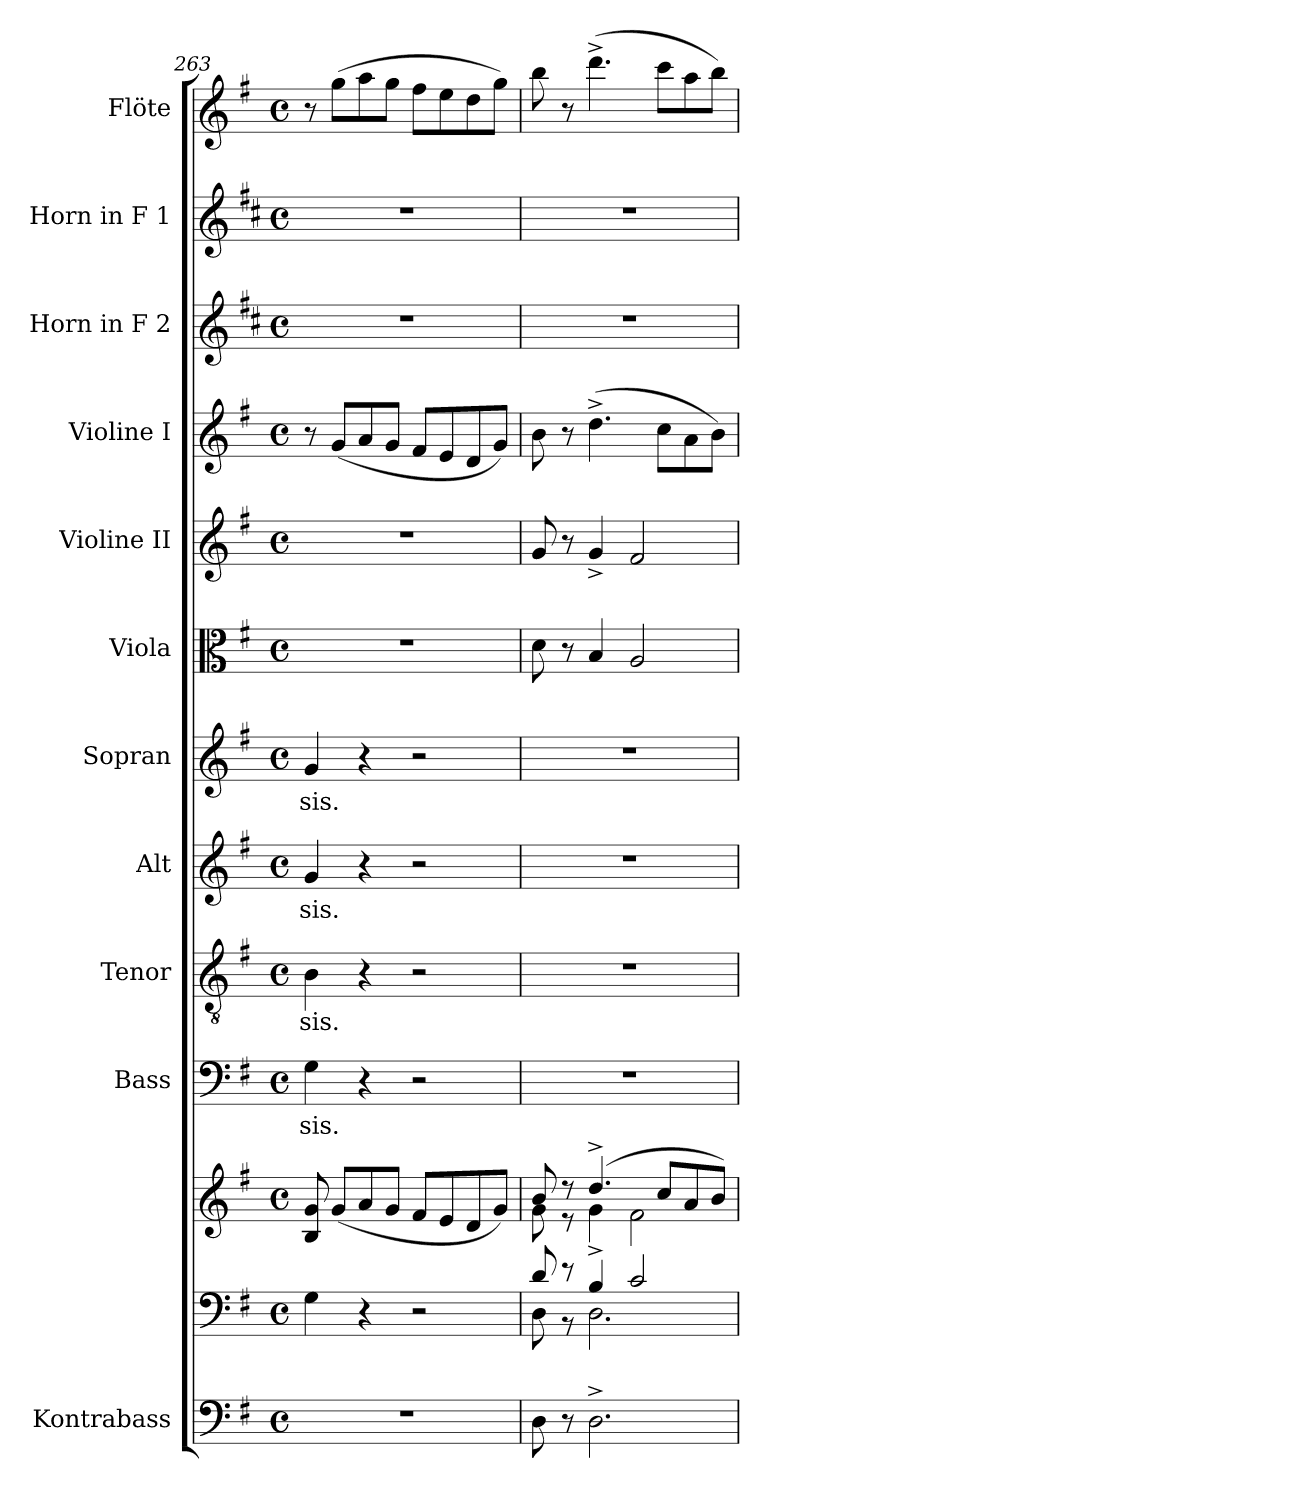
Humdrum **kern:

**kern	**kern	**kern	**kern	**text	**kern	**text	**kern	**text	**kern	**text	**kern	**kern	**kern	**kern	**kern	**kern
*part12	*part11	*part11	*part10	*part10	*part9	*part9	*part8	*part8	*part7	*part7	*part6	*part5	*part4	*part3	*part2	*part1
*staff13	*staff12	*staff11	*staff10	*staff10	*staff9	*staff9	*staff8	*staff8	*staff7	*staff7	*staff6	*staff5	*staff4	*staff3	*staff2	*staff1
*I"Kontrabass	*	*	*I"Bass	*	*I"Tenor	*	*I"Alt	*	*I"Sopran	*	*I"Viola	*I"Violine II	*I"Violine I	*I"Horn in F 2	*I"Horn in F 1	*I"Flöte
*I'Kb.	*	*	*I'B.	*	*I'T.	*	*I'A.	*	*I'S.	*	*I'Vla.	*I'Vl. II	*I'Vl. I	*	*	*I'Fl.
*clefF4	*clefF4	*clefG2	*clefF4	*	*clefGv2	*	*clefG2	*	*clefG2	*	*clefC3	*clefG2	*clefG2	*clefG2	*clefG2	*clefG2
*ITrd7c12	*	*	*	*	*	*	*	*	*	*	*	*	*	*ITrd4c7	*ITrd4c7	*
*k[f#]	*k[f#]	*k[f#]	*k[f#]	*	*k[f#]	*	*k[f#]	*	*k[f#]	*	*k[f#]	*k[f#]	*k[f#]	*k[f#]	*k[f#]	*k[f#]
*G:	*G:	*G:	*G:	*	*G:	*	*G:	*	*G:	*	*G:	*G:	*G:	*G:	*G:	*G:
*M4/4	*M4/4	*M4/4	*M4/4	*	*M4/4	*	*M4/4	*	*M4/4	*	*M4/4	*M4/4	*M4/4	*M4/4	*M4/4	*M4/4
*met(c)	*met(c)	*met(c)	*met(c)	*	*met(c)	*	*met(c)	*	*met(c)	*	*met(c)	*met(c)	*met(c)	*met(c)	*met(c)	*met(c)
=263	=263	=263	=263	=263	=263	=263	=263	=263	=263	=263	=263	=263	=263	=263	=263	=263
!	!	!	!	!LO:LY:b	!	!LO:LY:b	!	!LO:LY:b	!	!LO:LY:b	!	!	!	!	!	!
1r	4G\	8B/ 8g/	4G\	-sis.	4B\	-sis.	4g/	-sis.	4g/	-sis.	1r	1r	8r	1r	1r	8r
.	.	(<8g/L	.	.	.	.	.	.	.	.	.	.	(<8g/L	.	.	(>8gg\L
.	4r	8a/	4r	.	4r	.	4r	.	4r	.	.	.	8a/	.	.	8aa\
.	.	8g/J	.	.	.	.	.	.	.	.	.	.	8g/J	.	.	8gg\J
.	2r	8f#/L	2r	.	2r	.	2r	.	2r	.	.	.	8f#/L	.	.	8ff#\L
.	.	8e/	.	.	.	.	.	.	.	.	.	.	8e/	.	.	8ee\
.	.	8d/	.	.	.	.	.	.	.	.	.	.	8d/	.	.	8dd\
.	.	8g/J)	.	.	.	.	.	.	.	.	.	.	8g/J)	.	.	8gg\J)
=264	=264	=264	=264	=264	=264	=264	=264	=264	=264	=264	=264	=264	=264	=264	=264	=264
*	*^	*^	*	*	*	*	*	*	*	*	*	*	*	*	*	*
8DD\	8d/	8D\	8b/	8g\	1r	.	1r	.	1r	.	1r	.	8d\	8g/	8b\	1r	1r	8bb\
8r	8r	8r	8r	8r	.	.	.	.	.	.	.	.	8r	8r	8r	.	.	8r
2.DD^>\	4B^>/	2.D\	(4.dd^>/	4g\	.	.	.	.	.	.	.	.	4B/	4g^</	(>4.dd^>\	.	.	(>4.ddd^>\
.	2c/	.	.	2f#\	.	.	.	.	.	.	.	.	2A/	2f#/	.	.	.	.
.	.	.	8cc/L	.	.	.	.	.	.	.	.	.	.	.	8cc\L	.	.	8ccc\L
.	.	.	8a/	.	.	.	.	.	.	.	.	.	.	.	8a\	.	.	8aa\
.	.	.	8b/J)	.	.	.	.	.	.	.	.	.	.	.	8b\J)	.	.	8bb\J)
*	*v	*v	*	*	*	*	*	*	*	*	*	*	*	*	*	*	*	*
*	*	*v	*v	*	*	*	*	*	*	*	*	*	*	*	*	*	*
=	=	=	=	=	=	=	=	=	=	=	=	=	=	=	=	=
*-	*-	*-	*-	*-	*-	*-	*-	*-	*-	*-	*-	*-	*-	*-	*-	*-
